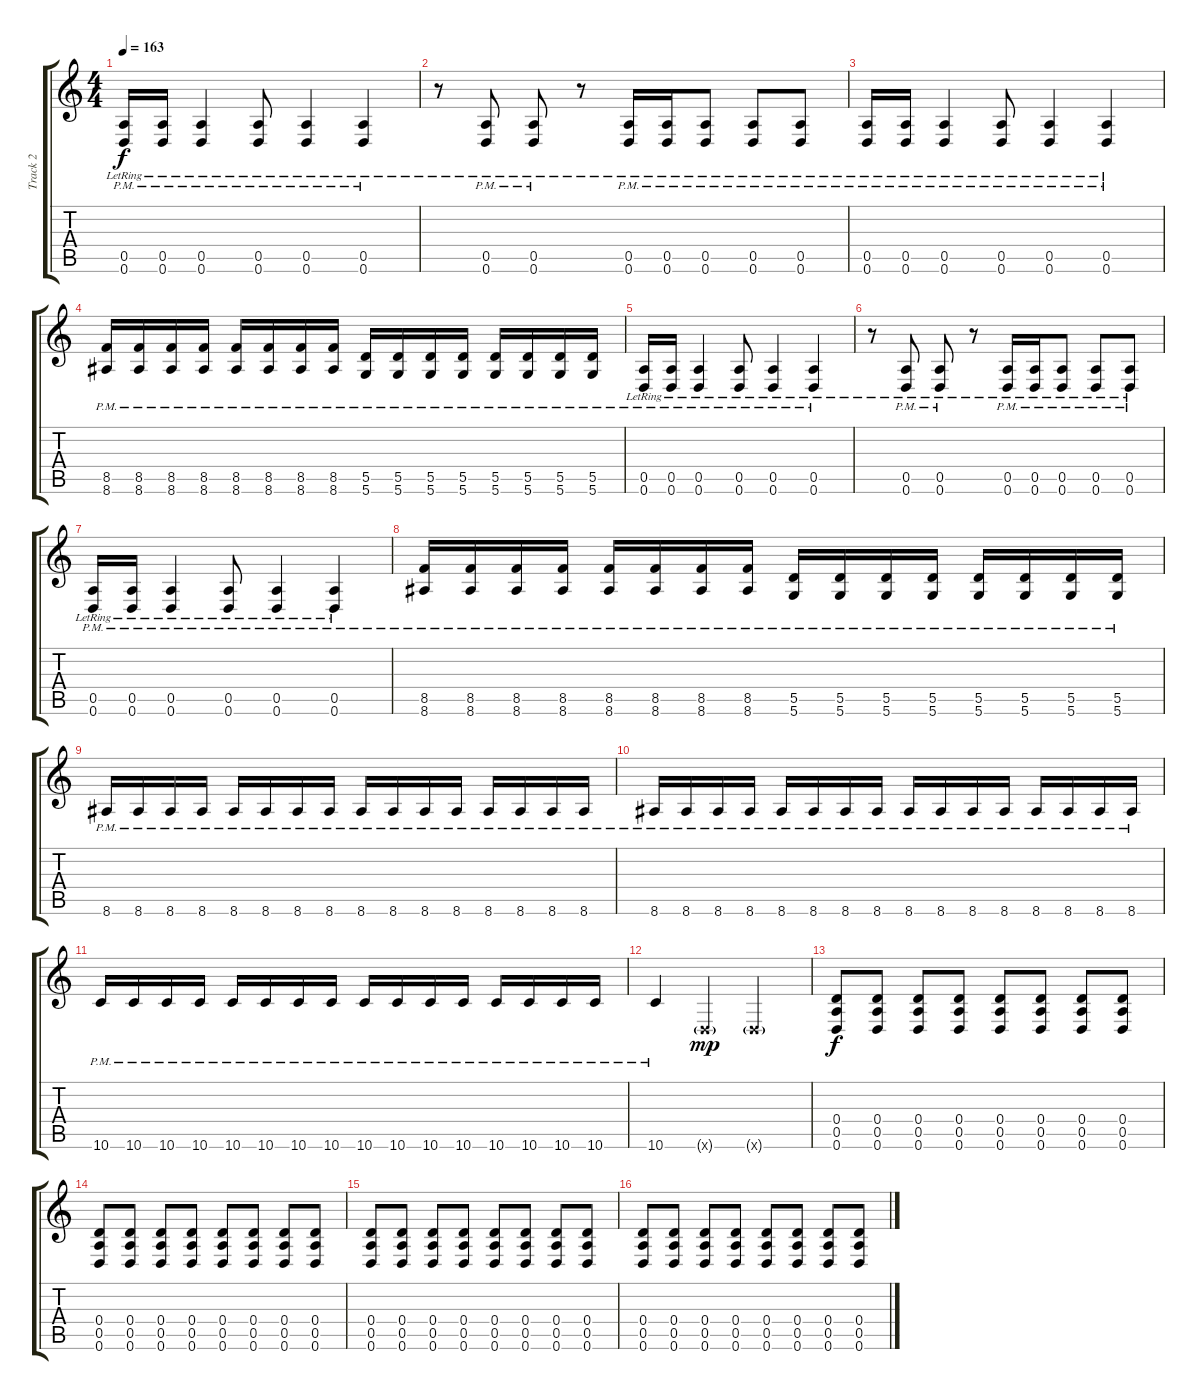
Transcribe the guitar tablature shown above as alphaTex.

\track ("Track 2" "Track 2") {instrument distortionguitar}
\staff {score tabs}
\tuning (E4 B3 G3 D3 A2 D2) {hide}
\ts (4 4)
\tempo 163
\clef g2
\ks c
(0.5{pm lr} 0.6{pm lr}).16{dy f} (0.5{pm lr} 0.6{pm lr}).16 (0.5{pm lr} 0.6{pm lr}).4 (0.5{pm lr} 0.6{pm lr}).8 (0.5{pm lr} 0.6{pm lr}).4 (0.5{pm lr} 0.6{pm lr}).4 |
r.8 (0.5{pm lr} 0.6{pm lr}).8 (0.5{pm lr} 0.6{pm lr}).8 r.8 (0.5{pm lr} 0.6{pm lr}).16 (0.5{pm lr} 0.6{pm lr}).16 (0.5{pm lr} 0.6{pm lr}).8 (0.5{pm lr} 0.6{pm lr}).8 (0.5{pm lr} 0.6{pm lr}).8 |
(0.5{pm lr} 0.6{pm lr}).16 (0.5{pm lr} 0.6{pm lr}).16 (0.5{pm lr} 0.6{pm lr}).4 (0.5{pm lr} 0.6{pm lr}).8 (0.5{pm lr} 0.6{pm lr}).4 (0.5{pm lr} 0.6{pm lr}).4 |
(8.5{pm} 8.6{pm}).16 (8.5{pm} 8.6{pm}).16 (8.5{pm} 8.6{pm}).16 (8.5{pm} 8.6{pm}).16 (8.5{pm} 8.6{pm}).16 (8.5{pm} 8.6{pm}).16 (8.5{pm} 8.6{pm}).16 (8.5{pm} 8.6{pm}).16 (5.5{pm} 5.6{pm}).16 (5.5{pm} 5.6{pm}).16 (5.5{pm} 5.6{pm}).16 (5.5{pm} 5.6{pm}).16 (5.5{pm} 5.6{pm}).16 (5.5{pm} 5.6{pm}).16 (5.5{pm} 5.6{pm}).16 (5.5{pm} 5.6{pm}).16 |
(0.5{pm lr} 0.6{pm lr}).16 (0.5{pm lr} 0.6{pm lr}).16 (0.5{pm lr} 0.6{pm lr}).4 (0.5{pm lr} 0.6{pm lr}).8 (0.5{pm lr} 0.6{pm lr}).4 (0.5{pm lr} 0.6{pm lr}).4 |
r.8 (0.5{pm lr} 0.6{pm lr}).8 (0.5{pm lr} 0.6{pm lr}).8 r.8 (0.5{pm lr} 0.6{pm lr}).16 (0.5{pm lr} 0.6{pm lr}).16 (0.5{pm lr} 0.6{pm lr}).8 (0.5{pm lr} 0.6{pm lr}).8 (0.5{pm lr} 0.6{pm lr}).8 |
(0.5{pm lr} 0.6{pm lr}).16 (0.5{pm lr} 0.6{pm lr}).16 (0.5{pm lr} 0.6{pm lr}).4 (0.5{pm lr} 0.6{pm lr}).8 (0.5{pm lr} 0.6{pm lr}).4 (0.5{pm lr} 0.6{pm lr}).4 |
(8.5{pm} 8.6{pm}).16 (8.5{pm} 8.6{pm}).16 (8.5{pm} 8.6{pm}).16 (8.5{pm} 8.6{pm}).16 (8.5{pm} 8.6{pm}).16 (8.5{pm} 8.6{pm}).16 (8.5{pm} 8.6{pm}).16 (8.5{pm} 8.6{pm}).16 (5.5{pm} 5.6{pm}).16 (5.5{pm} 5.6{pm}).16 (5.5{pm} 5.6{pm}).16 (5.5{pm} 5.6{pm}).16 (5.5{pm} 5.6{pm}).16 (5.5{pm} 5.6{pm}).16 (5.5{pm} 5.6{pm}).16 (5.5{pm} 5.6{pm}).16 |
8.6{pm}.16 8.6{pm}.16 8.6{pm}.16 8.6{pm}.16 8.6{pm}.16 8.6{pm}.16 8.6{pm}.16 8.6{pm}.16 8.6{pm}.16 8.6{pm}.16 8.6{pm}.16 8.6{pm}.16 8.6{pm}.16 8.6{pm}.16 8.6{pm}.16 8.6{pm}.16 |
8.6{pm}.16 8.6{pm}.16 8.6{pm}.16 8.6{pm}.16 8.6{pm}.16 8.6{pm}.16 8.6{pm}.16 8.6{pm}.16 8.6{pm}.16 8.6{pm}.16 8.6{pm}.16 8.6{pm}.16 8.6{pm}.16 8.6{pm}.16 8.6{pm}.16 8.6{pm}.16 |
10.6{pm}.16 10.6{pm}.16 10.6{pm}.16 10.6{pm}.16 10.6{pm}.16 10.6{pm}.16 10.6{pm}.16 10.6{pm}.16 10.6{pm}.16 10.6{pm}.16 10.6{pm}.16 10.6{pm}.16 10.6{pm}.16 10.6{pm}.16 10.6{pm}.16 10.6{pm}.16 |
10.6{pm}.4 0.6{g x}.4{dy mp} 0.6{g x}.2 |
(0.4 0.5 0.6).8{dy f} (0.4 0.5 0.6).8 (0.4 0.5 0.6).8 (0.4 0.5 0.6).8 (0.4 0.5 0.6).8 (0.4 0.5 0.6).8 (0.4 0.5 0.6).8 (0.4 0.5 0.6).8 |
(0.4 0.5 0.6).8 (0.4 0.5 0.6).8 (0.4 0.5 0.6).8 (0.4 0.5 0.6).8 (0.4 0.5 0.6).8 (0.4 0.5 0.6).8 (0.4 0.5 0.6).8 (0.4 0.5 0.6).8 |
(0.4 0.5 0.6).8 (0.4 0.5 0.6).8 (0.4 0.5 0.6).8 (0.4 0.5 0.6).8 (0.4 0.5 0.6).8 (0.4 0.5 0.6).8 (0.4 0.5 0.6).8 (0.4 0.5 0.6).8 |
(0.4 0.5 0.6).8 (0.4 0.5 0.6).8 (0.4 0.5 0.6).8 (0.4 0.5 0.6).8 (0.4 0.5 0.6).8 (0.4 0.5 0.6).8 (0.4 0.5 0.6).8 (0.4 0.5 0.6).8
